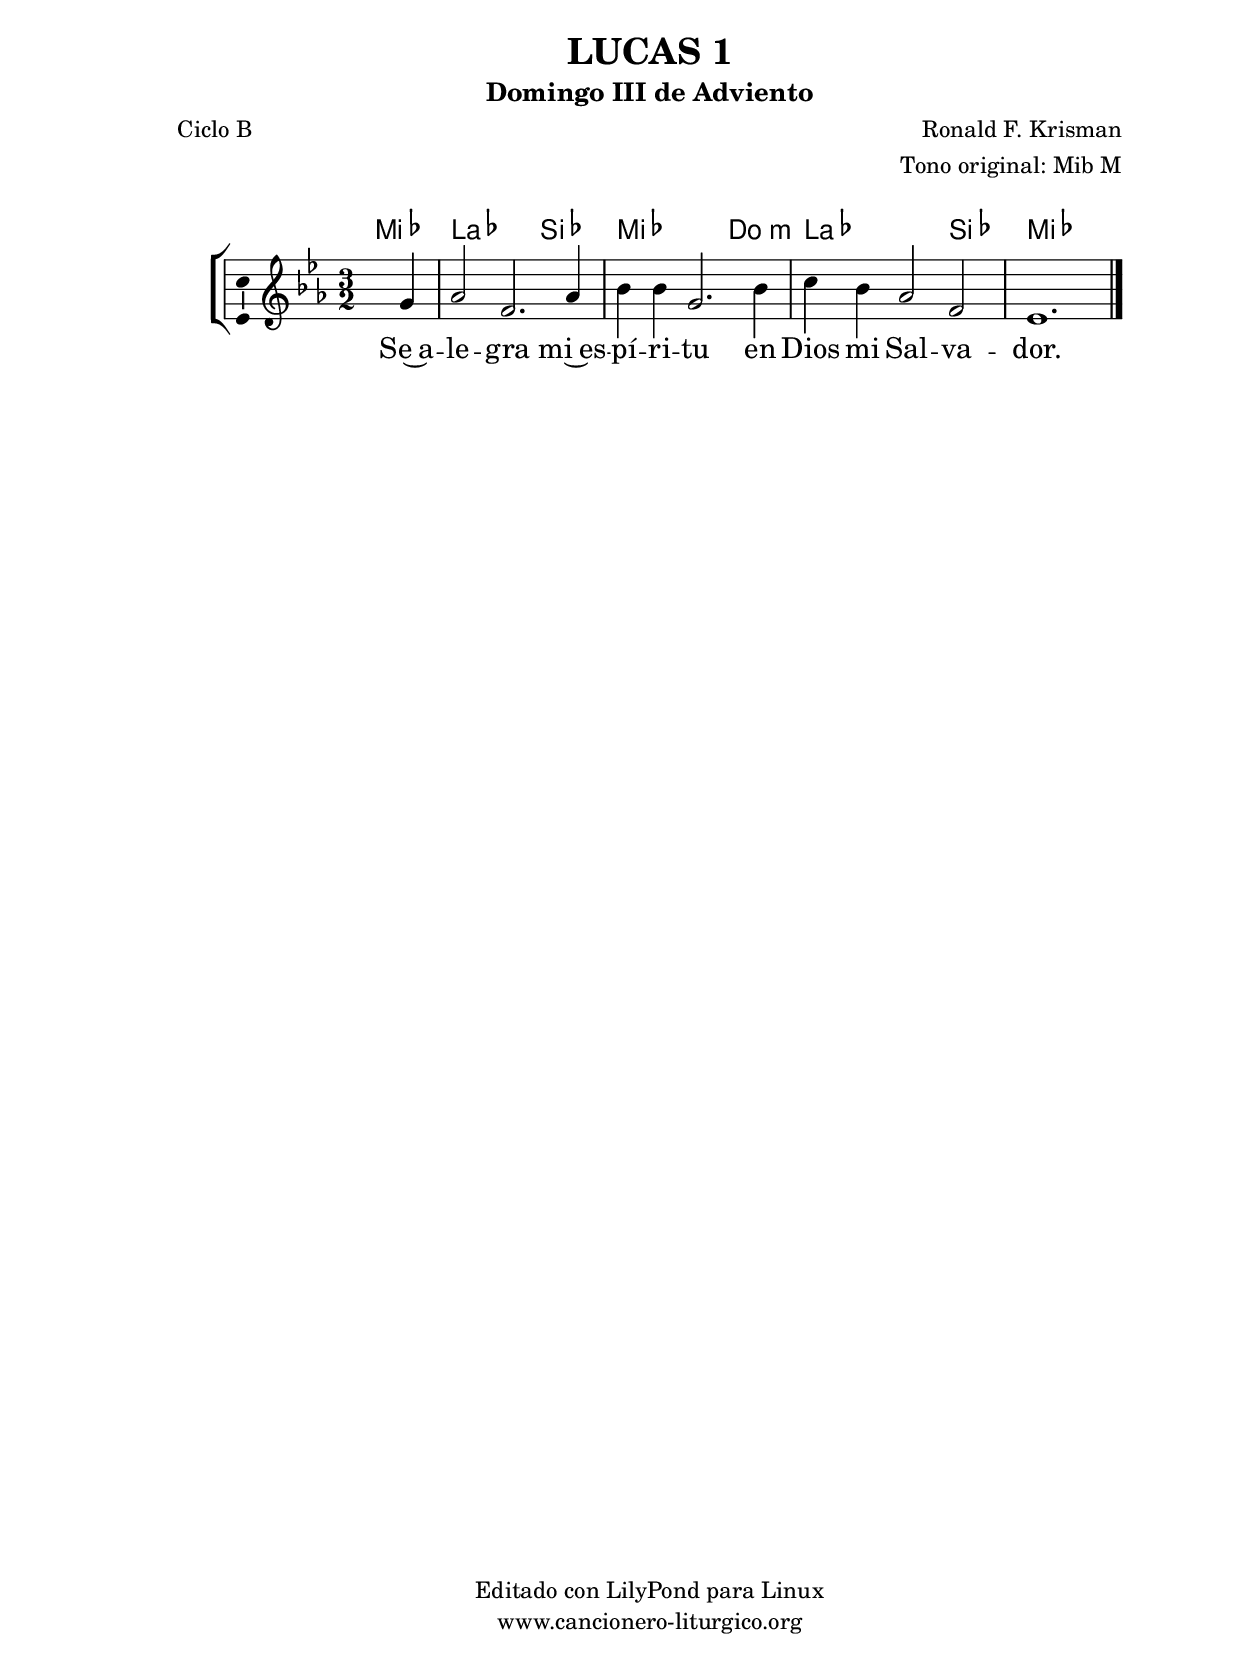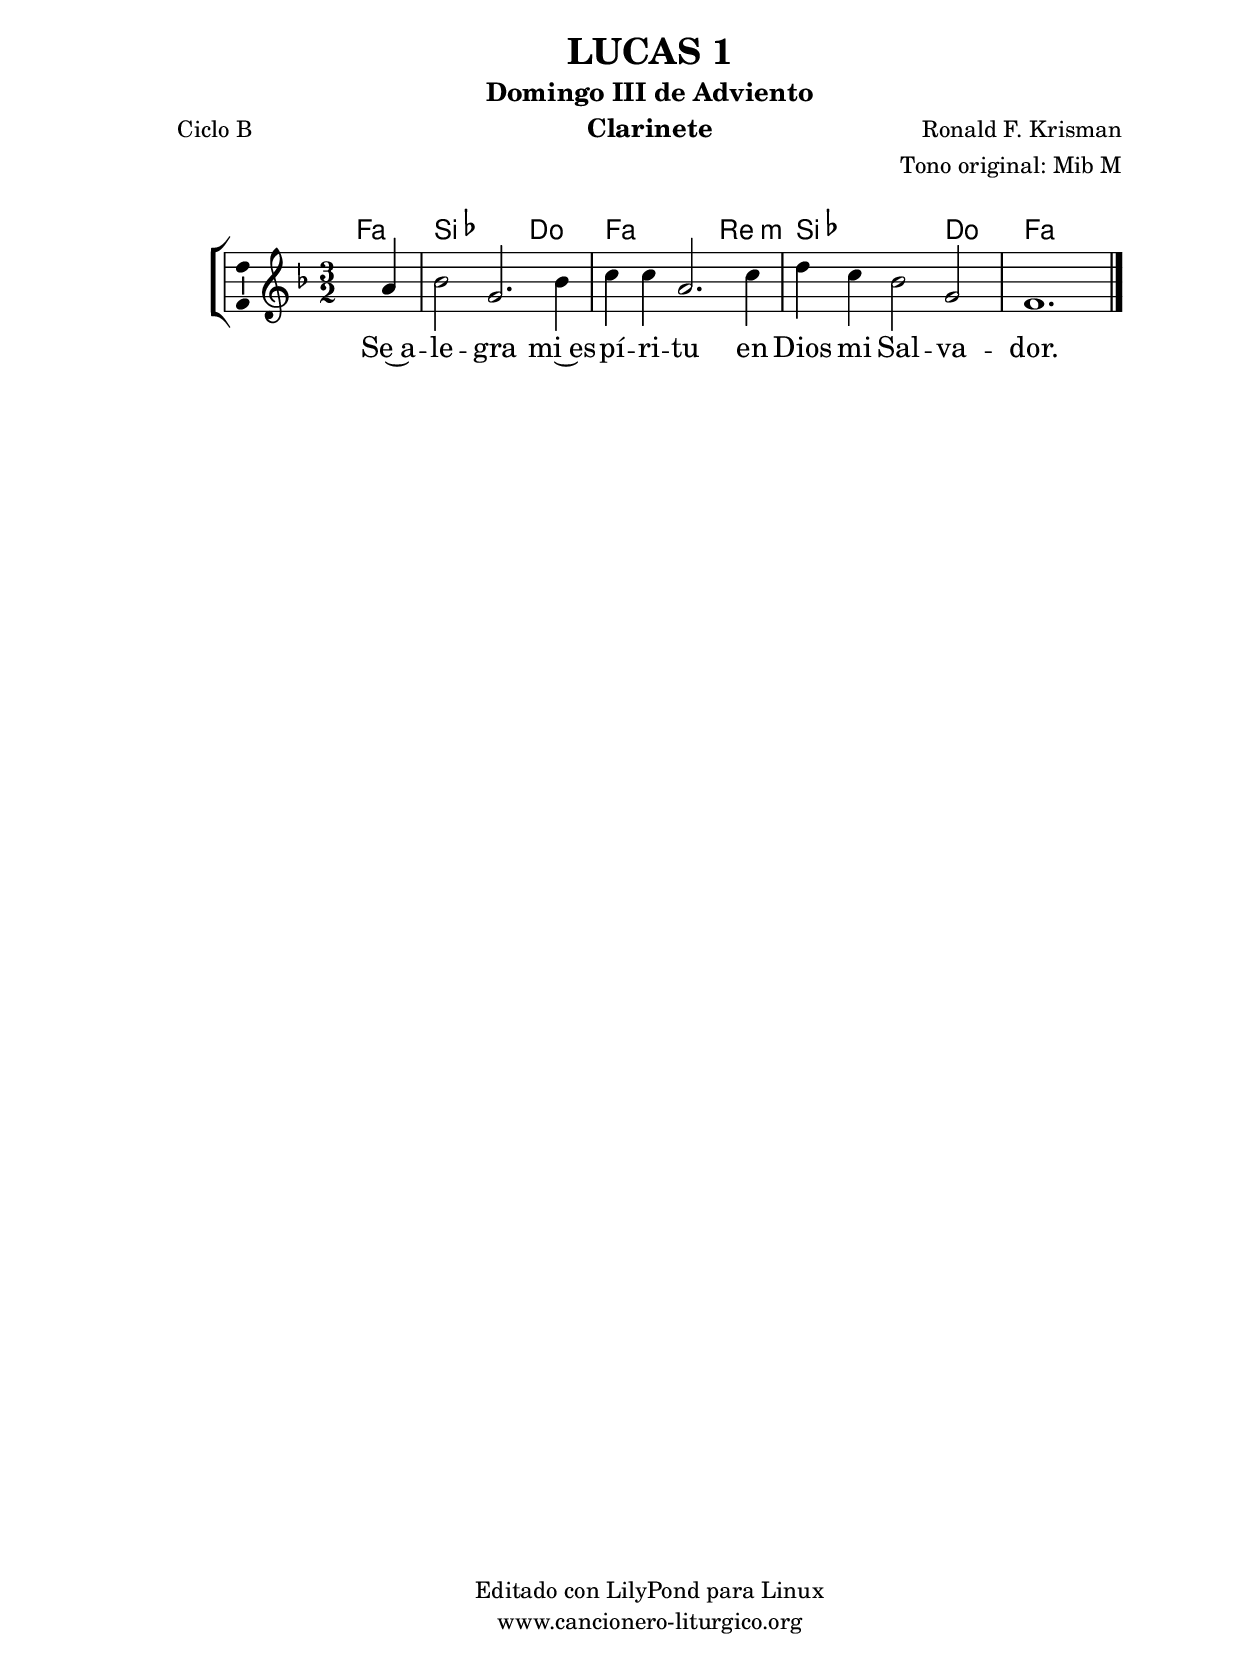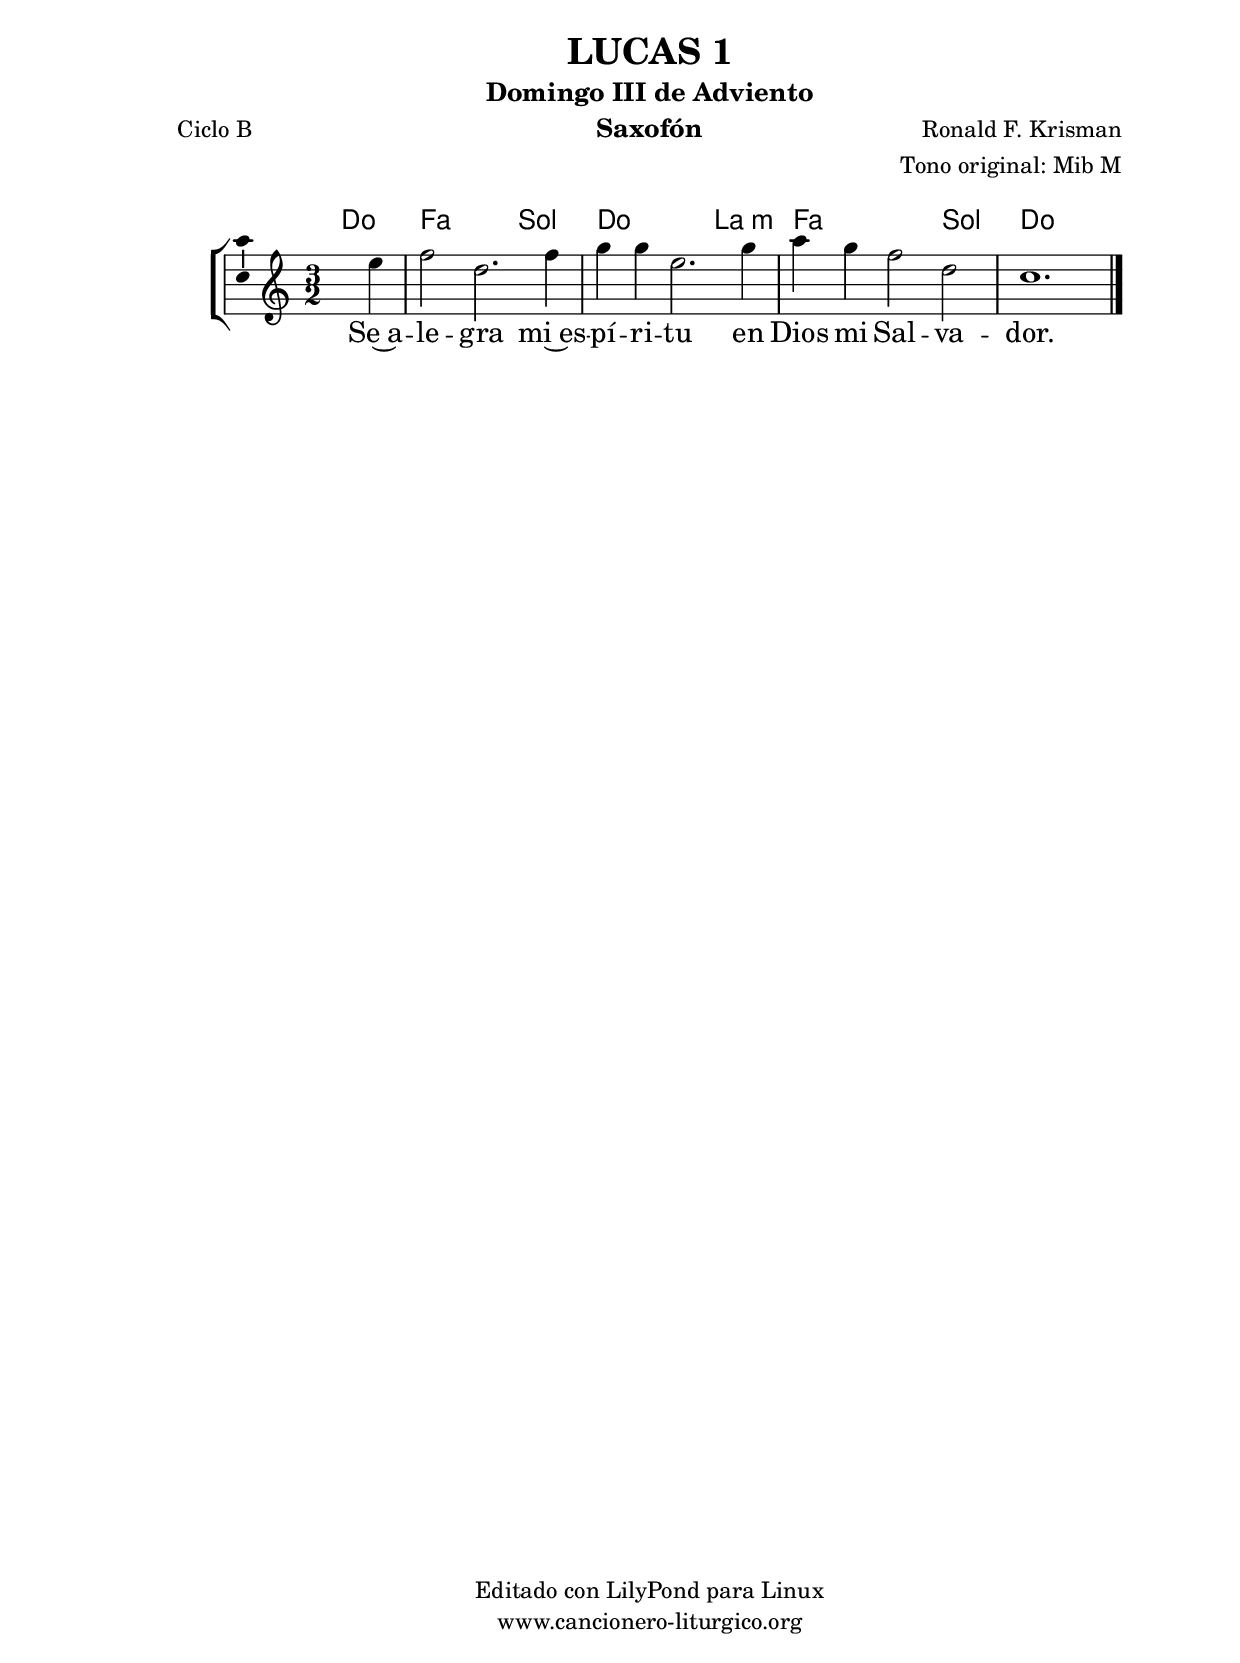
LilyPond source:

%
%para convertir .midi en .wav:
%timidity filename.midi -Ow -o finename.wav
%
%
%Para convertir de .wav a .mp3:
%lame -h -m j filename.wav
%
%
%para escuchar el midi:
%timidity nombrefichero.midi
%


%versión de lilypond para la que se ha escrito esta partitura:
\version "2.16.0"

	%Tamaño papel
	#(set-default-paper-size "a4")
	%Tamaño partitura
	#(set-global-staff-size 20)
	%No responde al pulsar sobre una nota
	#(ly:set-option 'point-and-click #f)

%parámetros del encabezamiento:
\header {
	title = "LUCAS 1"
	subtitle = "Domingo III de Adviento"
	composer = "Ronald F. Krisman"
	poet = "Ciclo B"
	meter = ""
	arranger = "Tono original: Mib M"
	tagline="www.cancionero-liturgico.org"
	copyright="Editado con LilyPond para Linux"
	}

%parámetros asociados al papel:
\paper  {
	oddHeaderMarkup = \markup {\fill-line { \on-the-fly #not-first-page \fromproperty #'header:title \on-the-fly #not-first-page \fromproperty #'header:composer }}
	evenHeaderMarkup = \markup {\fill-line { \fromproperty #'header:composer \fromproperty #'header:title }}
	#(set-paper-size "a4")
	print-page-number = ##f
	first-page-number = 1
	print-first-page-number = ##f
%	head-separation = 3.0 \cm
	top-margin = 2.0 \cm
	bottom-margin = 0.5\cm
%%%	bottom-margin = -1.0\cm
	left-margin = 3.0 \cm
	line-width = 16.0 \cm 
	indent = 8\mm
	interscoreline = 2.\mm
	between-system-space = 15\mm
%	para que las partituras no llenen la hoja:
	ragged-bottom = ##t
%	idem para la última hoja:
	ragged-last-bottom = ##f
%	para que las partituras llenen el ancho del papel:
	ragged-last = ##f
	after-title-space = 2.5 \cm
%page-count=1
%system-count=2

	%Flexible Vertical Spacing
%	markup-markup-spacing =
%	#'((basic-distance . 15) (minimum-distance . 15) (padding . 3))
	markup-system-spacing =
	#'((basic-distance . 15) (minimum-distance . 15) (padding . 3))
	system-system-spacing =
	#'((basic-distance . 15) (minimum-distance . 15) (padding . 3))
	score-system-spacing =
	#'((basic-distance . 15) (minimum-distance . 15) (padding . 5))
%	top-system-spacing = % header
%	#'((basic-distance . 8) (minimum-distance . 0) (padding . 3))
%	top-markup-spacing =
%	#'((basic-distance . 20) (minimum-distance . 20) (padding . 3))
	last-bottom-spacing = % footer
	#'((basic-distance . 5) (minimum-distance . 5) (padding . 3))
%	score-markup-spacing =
%	#'((basic-distance . 16) (minimum-distance . 13) (padding . 3))

	}


%parámetros que afectan a toda la partitura:
global =  {
	%clave de sol (G):
	\clef G
	%armadura:
%	\transpose a c
	\key ees \major
	\tempo 4=100
	\set Score.tempoHideNote = ##t
	}


acordes = {
	\italianChords
	\chordmode {
%	\transpose a c
{

ees2
aes1 bes2 ees1 c2:m aes1 bes2 ees1.

	}
	}
}

melodia = 
%	\transpose a c
{
	\relative c''{
	\time 3/2

\partial2
s4 g4
aes2 f2. aes4
bes4 bes g2. bes4
c4 bes aes2 f
ees1.

\bar "|."
}
}

texto = \lyricmode {
Se~a -- le -- gra mi~es -- pí -- ri -- tu en Dios mi Sal -- va -- dor.
	}


acordesStaff = \context ChordNames = acordesStaff <<
	\set chordChanges = ##t
	\acordes
	>>


vozStaff = \context Voice = vozStaff
\with {\consists "Ambitus_engraver"}
<<
%	\set Staff.instrumentName = ""
%	\set Staff.shortInstrumentName = ""
%	\set Staff.midiInstrument = #"clarinet"
%	\set Staff.midiInstrument = #"cello"
%	\set Staff.midiInstrument = #"flute"
	\set Staff.midiInstrument = #"electric guitar (jazz)"
%	\set Staff.midiInstrument = #"english horn"
%	\set Staff.midiInstrument = #"violin"
%	\set Staff.midiInstrument = #"glockenspiel"
	\set Staff.midiMinimumVolume = #0.7
	\set Staff.midiMaximumVolume = #0.9
	\global
	\melodia
	>>


textoStaff = \context Lyrics = textoStaff <<
	\lyricsto vozStaff \texto
	>>

\book {
	\score {
		\context ChoirStaff {
			\override StaffGroup.SystemStartBracket #'collapse-height = #1
			\override Score.SystemStartBar #'collapse-height = #1
			<<
			\acordesStaff
			\vozStaff
			\textoStaff
			>>
			}
		\layout {
	    		\context {
				\Lyrics
				\override LyricText #'font-size = #2
				}
	   		 \context {
				\Score
				%fontSize = #3
				\override StaffSymbol #'staff-space = #(magstep +3)
				%\override Beam #'thickness = #0.55
				%\override SpacingSpanner #'spacing-increment = #1.0
				%\override Slur #'height-limit = #1.5
				}
			}
		}
	\score {
		\unfoldRepeats
		\context ChoirStaff {
			<<
			\acordesStaff
			\vozStaff
			>>
			}
		\midi {
	  		\context {
	  			\Score
				tempoWholesPerMinute = #(ly:make-moment 70 4)
				}
			}
		}
	}

%Partitura para clarinete
#(define output-suffix "C")
\book {
	\header{
		instrument = "Clarinete"
		}
	\score {
		\context ChoirStaff {
			\override StaffGroup.SystemStartBracket #'collapse-height = #1
			\override Score.SystemStartBar #'collapse-height = #1
\transpose c d
			<<
			\acordesStaff
			\vozStaff
			\textoStaff
			>>
			}
		\layout {
	    		\context {
				\Lyrics
				\override LyricText #'font-size = #2
				}
	   		 \context {
				\Score
				%fontSize = #3
				\override StaffSymbol #'staff-space = #(magstep +3)
				%\override Beam #'thickness = #0.55
				%\override SpacingSpanner #'spacing-increment = #1.0
				%\override Slur #'height-limit = #1.5
				}
			}
		}
	}

%Partitura para saxofón
#(define output-suffix "S")
\book {
	\header{
		instrument = "Saxofón"
		}
	\score {
		\context ChoirStaff {
			\override StaffGroup.SystemStartBracket #'collapse-height = #1
			\override Score.SystemStartBar #'collapse-height = #1
\transpose c a
			<<
			\acordesStaff
			\vozStaff
			\textoStaff
			>>
			}
		\layout {
	    		\context {
				\Lyrics
				\override LyricText #'font-size = #2
				}
	   		 \context {
				\Score
				%fontSize = #3
				\override StaffSymbol #'staff-space = #(magstep +3)
				%\override Beam #'thickness = #0.55
				%\override SpacingSpanner #'spacing-increment = #1.0
				%\override Slur #'height-limit = #1.5
				}
			}
		}
	}

